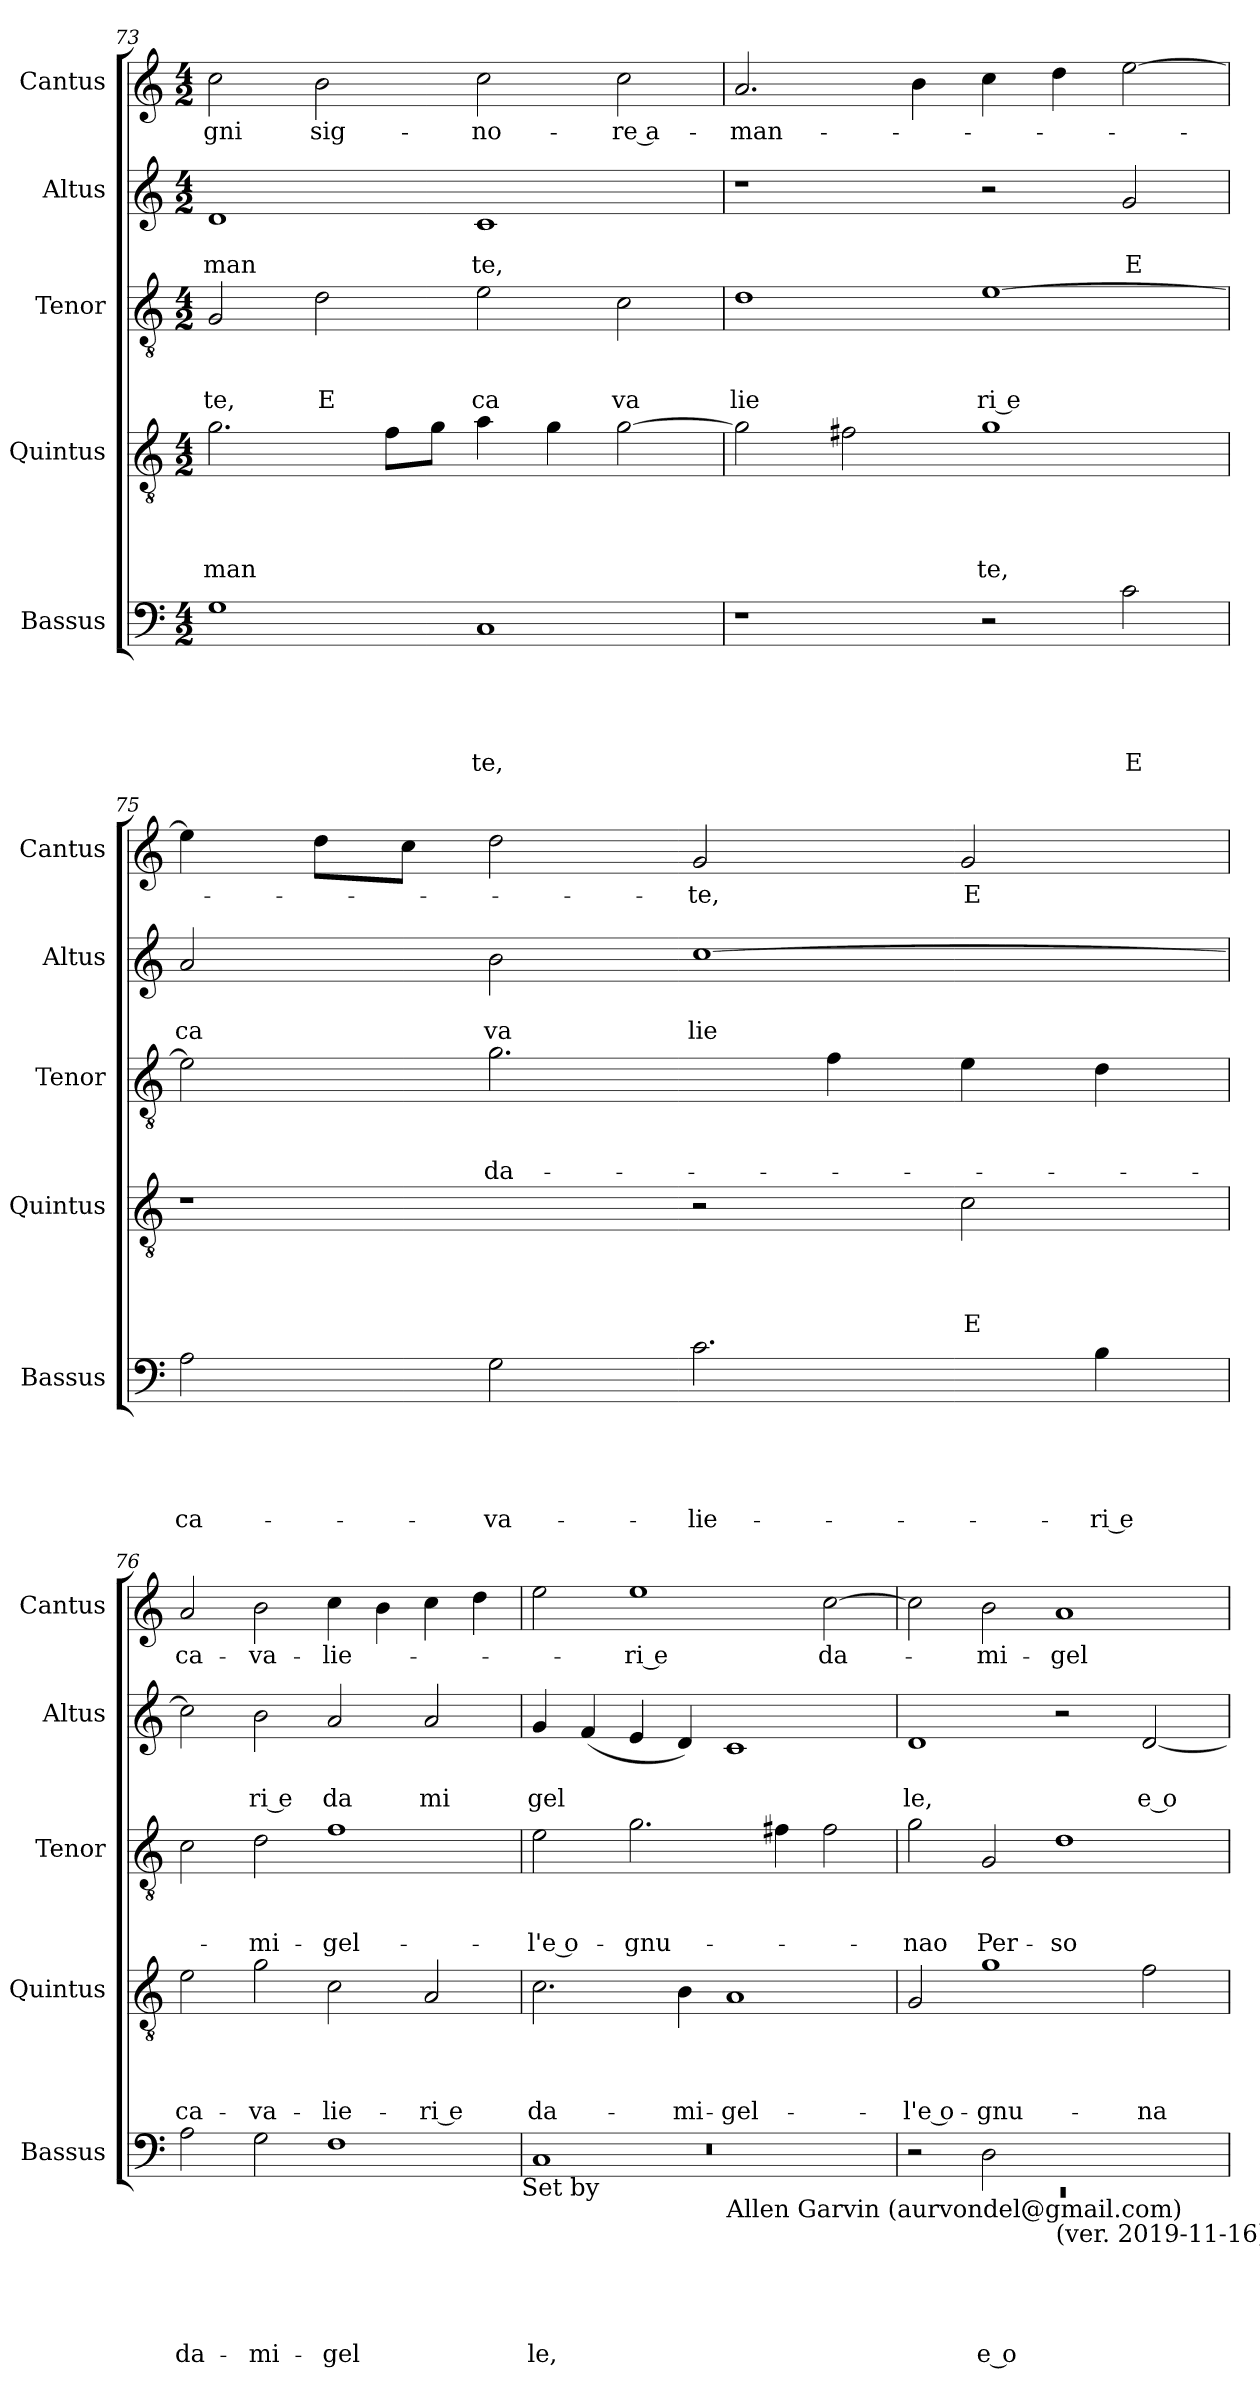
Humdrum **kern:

**kern	**text	**text	**text	**text	**text	**kern	**text	**text	**text	**text	**kern	**text	**text	**text	**kern	**text	**text	**kern	**text
*part5	*part5	*part5	*part5	*part5	*part5	*part4	*part4	*part4	*part4	*part4	*part3	*part3	*part3	*part3	*part2	*part2	*part2	*part1	*part1
*staff5	*staff5	*staff5	*staff5	*staff5	*staff5	*staff4	*staff4	*staff4	*staff4	*staff4	*staff3	*staff3	*staff3	*staff3	*staff2	*staff2	*staff2	*staff1	*staff1
*I"Bassus	*	*	*	*	*	*I"Quintus	*	*	*	*	*I"Tenor	*	*	*	*I"Altus	*	*	*I"Cantus	*
*I'Bassus	*	*	*	*	*	*I'Quintus	*	*	*	*	*I'Tenor	*	*	*	*I'Altus	*	*	*I'Cantus	*
*clefF4	*	*	*	*	*	*clefGv2	*	*	*	*	*clefGv2	*	*	*	*clefG2	*	*	*clefG2	*
*k[]	*	*	*	*	*	*k[]	*	*	*	*	*k[]	*	*	*	*k[]	*	*	*k[]	*
*C:	*	*	*	*	*	*C:	*	*	*	*	*C:	*	*	*	*C:	*	*	*C:	*
*M4/2	*	*	*	*	*	*M4/2	*	*	*	*	*M4/2	*	*	*	*M4/2	*	*	*M4/2	*
=73	=73	=73	=73	=73	=73	=73	=73	=73	=73	=73	=73	=73	=73	=73	=73	=73	=73	=73	=73
!	!	!	!	!	!	!	!	!	!	!LO:LY:b	!	!	!	!LO:LY:b	!	!	!LO:LY:b	!	!LO:LY:b
1G	.	.	.	.	.	2.g\	.	.	.	man	2G/	.	.	te,	1d	.	man	2cc\	-gni
!	!	!	!	!	!	!	!	!	!	!	!	!	!	!LO:LY:b	!	!	!	!	!LO:LY:b
.	.	.	.	.	.	.	.	.	.	.	2d\	.	.	E	.	.	.	2b\	sig-
.	.	.	.	.	.	8f\L	.	.	.	.	.	.	.	.	.	.	.	.	.
.	.	.	.	.	.	8g\J	.	.	.	.	.	.	.	.	.	.	.	.	.
!	!	!	!	!	!LO:LY:b	!	!	!	!	!	!	!	!	!LO:LY:b	!	!	!LO:LY:b	!	!LO:LY:b
1C	.	.	.	.	-te,	4a\	.	.	.	.	2e\	.	.	ca	1c	.	te,	2cc\	-no-
.	.	.	.	.	.	4g\	.	.	.	.	.	.	.	.	.	.	.	.	.
!	!	!	!	!	!	!	!	!	!	!	!	!	!	!LO:LY:b	!	!	!	!	!LO:LY:b:rj
.	.	.	.	.	.	[>2g\	.	.	.	.	2c\	.	.	va	.	.	.	2cc\	-re a-
=74	=74	=74	=74	=74	=74	=74	=74	=74	=74	=74	=74	=74	=74	=74	=74	=74	=74	=74	=74
!	!	!	!	!	!	!	!	!	!	!	!	!	!	!LO:LY:b	!	!	!	!	!LO:LY:b
1r	.	.	.	.	.	2g\]	.	.	.	.	1d	.	.	lie	1r	.	.	2.a</	-man-
.	.	.	.	.	.	2f#\	.	.	.	.	.	.	.	.	.	.	.	.	.
.	.	.	.	.	.	.	.	.	.	.	.	.	.	.	.	.	.	4b\	.
!	!	!	!	!	!	!	!	!	!	!LO:LY:b	!	!	!	!LO:LY:b	!	!	!	!	!
2r	.	.	.	.	.	1g	.	.	.	te,	[<1e	.	.	ri e	2r	.	.	4cc\	.
.	.	.	.	.	.	.	.	.	.	.	.	.	.	.	.	.	.	4dd\	.
!	!	!	!	!	!LO:LY:b	!	!	!	!	!	!	!	!	!	!	!	!LO:LY:b	!	!
2c\	.	.	.	.	E	.	.	.	.	.	.	.	.	.	2g/	.	E	[<2ee\	.
!!LO:LB:g=z
=75	=75	=75	=75	=75	=75	=75	=75	=75	=75	=75	=75	=75	=75	=75	=75	=75	=75	=75	=75
!	!	!	!	!	!LO:LY:b	!	!	!	!	!	!	!	!	!	!	!	!LO:LY:b	!	!
2A\	.	.	.	.	ca-	1r	.	.	.	.	2e\]	.	.	.	2a/	.	ca	4ee\]	.
.	.	.	.	.	.	.	.	.	.	.	.	.	.	.	.	.	.	8dd\L	.
.	.	.	.	.	.	.	.	.	.	.	.	.	.	.	.	.	.	8cc\J	.
!	!	!	!	!	!LO:LY:b	!	!	!	!	!	!	!	!	!LO:LY:b	!	!	!LO:LY:b	!	!
2G\	.	.	.	.	-va-	.	.	.	.	.	2.g\	.	.	da-	2b\	.	va	2dd\	.
!	!	!	!	!	!LO:LY:b	!	!	!	!	!	!	!	!	!	!	!	!LO:LY:b	!	!LO:LY:b
2.c\	.	.	.	.	-lie-	2r	.	.	.	.	.	.	.	.	[>1cc	.	lie	2g/	-te,
.	.	.	.	.	.	.	.	.	.	.	4f\	.	.	.	.	.	.	.	.
!	!	!	!	!	!	!	!	!	!	!LO:LY:b	!	!	!	!	!	!	!	!	!LO:LY:b
.	.	.	.	.	.	2c\	.	.	.	E	4e\	.	.	.	.	.	.	2g/	E
!	!	!	!	!	!LO:LY:b:rj	!	!	!	!	!	!	!	!	!	!	!	!	!	!
4B\	.	.	.	.	-ri e	.	.	.	.	.	4d\	.	.	.	.	.	.	.	.
=76	=76	=76	=76	=76	=76	=76	=76	=76	=76	=76	=76	=76	=76	=76	=76	=76	=76	=76	=76
!	!	!	!	!	!LO:LY:b	!	!	!	!	!LO:LY:b	!	!	!	!	!	!	!	!	!LO:LY:b
2A\	.	.	.	.	da-	2e\	.	.	.	ca-	2c\	.	.	.	2cc\]	.	.	2a/	ca-
!	!	!	!	!	!LO:LY:b	!	!	!	!	!LO:LY:b	!	!	!	!LO:LY:b	!	!	!LO:LY:b:rj	!	!LO:LY:b
2G\	.	.	.	.	-mi-	2g\	.	.	.	-va-	2d\	.	.	-mi-	2b\	.	ri e	2b\	-va-
!	!	!	!	!	!LO:LY:b	!	!	!	!	!LO:LY:b	!	!	!	!LO:LY:b	!	!	!LO:LY:b	!	!LO:LY:b
1F	.	.	.	.	-gel-	2c\	.	.	.	-lie-	1f	.	.	-gel-	2a/	.	da	4cc\	-lie-
.	.	.	.	.	.	.	.	.	.	.	.	.	.	.	.	.	.	4b\	.
!	!	!	!	!	!	!	!	!	!	!LO:LY:b:rj	!	!	!	!	!	!	!LO:LY:b	!	!
.	.	.	.	.	.	2A/	.	.	.	-ri e	.	.	.	.	2a/	.	mi	4cc\	.
.	.	.	.	.	.	.	.	.	.	.	.	.	.	.	.	.	.	4dd\	.
!LO:TX:b:t=Set by	!	!	!	!	!	!	!	!	!	!	!	!	!	!	!	!	!	!	!
=77	=77	=77	=77	=77	=77	=77	=77	=77	=77	=77	=77	=77	=77	=77	=77	=77	=77	=77	=77
*^	*	*	*	*	*	*	*	*	*	*	*	*	*	*	*	*	*	*	*
*	*^	*	*	*	*	*	*	*	*	*	*	*	*	*	*	*	*	*	*	*
!	!	!LO:N:vis=1	!	!	!	!	!LO:LY:b	!	!	!	!	!LO:LY:b	!	!	!	!LO:LY:b:rj	!	!	!LO:LY:b	!	!
0ryy	1C	0r	.	.	.	.	-le,	2.c\	.	.	.	da-	2e\	.	.	-l'e o-	4g/	.	gel	2ee\	.
.	.	.	.	.	.	.	.	.	.	.	.	.	.	.	.	.	(4f/	.	.	.	.
!	!	!	!	!	!	!	!	!	!	!	!	!	!	!	!	!LO:LY:b	!	!	!	!	!LO:LY:b:rj
.	.	.	.	.	.	.	.	.	.	.	.	.	2.g\	.	.	-gnu-	4e/	.	.	1ee	-ri e
!	!	!	!	!	!	!	!	!	!	!	!	!LO:LY:b	!	!	!	!	!	!	!	!	!
.	.	.	.	.	.	.	.	4B\	.	.	.	-mi-	.	.	.	.	4d/)	.	.	.	.
!	!LO:TX:b:t=Allen Garvin (aurvondel@gmail.com)	!	!	!	!	!	!	!	!	!	!	!	!	!	!	!	!	!	!	!	!
!	!	!	!	!	!	!	!	!	!	!	!	!LO:LY:b	!	!	!	!	!	!	!	!	!
.	1ryy	.	.	.	.	.	.	1A	.	.	.	-gel-	.	.	.	.	1c	.	.	.	.
.	.	.	.	.	.	.	.	.	.	.	.	.	4f#\	.	.	.	.	.	.	.	.
!	!	!	!	!	!	!	!	!	!	!	!	!	!	!	!	!	!	!	!	!	!LO:LY:b
.	.	.	.	.	.	.	.	.	.	.	.	.	2f#\	.	.	.	.	.	.	[>2cc\	da-
=78	=78	=78	=78	=78	=78	=78	=78	=78	=78	=78	=78	=78	=78	=78	=78	=78	=78	=78	=78	=78	=78
!	!LO:N:vis=1	!	!	!	!	!	!	!	!	!	!	!LO:LY:b:rj	!	!	!	!LO:LY:b	!	!	!LO:LY:b	!	!
0ryy	0rEE	2r	.	.	.	.	.	2G/	.	.	.	-l'e o-	2g\	.	.	-nao	1d	.	le,	2cc\]	.
!	!	!	!	!	!	!	!LO:LY:b:rj	!	!	!	!	!LO:LY:b	!	!	!	!LO:LY:b	!	!	!	!	!LO:LY:b
.	.	2D\	.	.	.	.	e o-	1g	.	.	.	-gnu-	2G/	.	.	Per-	.	.	.	2b\	-mi-
!	!	!LO:TX:b:t=(ver. 2019-11-16)	!	!	!	!	!	!	!	!	!	!	!	!	!	!	!	!	!	!	!
!	!	!	!	!	!	!	!	!	!	!	!	!	!	!	!	!LO:LY:b	!	!	!	!	!LO:LY:b
.	.	1ryy	.	.	.	.	.	.	.	.	.	.	1d	.	.	-so-	2r	.	.	1a	-gel-
!	!	!	!	!	!	!	!	!	!	!	!	!LO:LY:b	!	!	!	!	!	!	!LO:LY:b	!	!
.	.	.	.	.	.	.	.	2f\	.	.	.	-na	.	.	.	.	[<2d/	.	e o	.	.
*v	*v	*v	*	*	*	*	*	*	*	*	*	*	*	*	*	*	*	*	*	*	*
=	=	=	=	=	=	=	=	=	=	=	=	=	=	=	=	=	=	=	=
*-	*-	*-	*-	*-	*-	*-	*-	*-	*-	*-	*-	*-	*-	*-	*-	*-	*-	*-	*-
